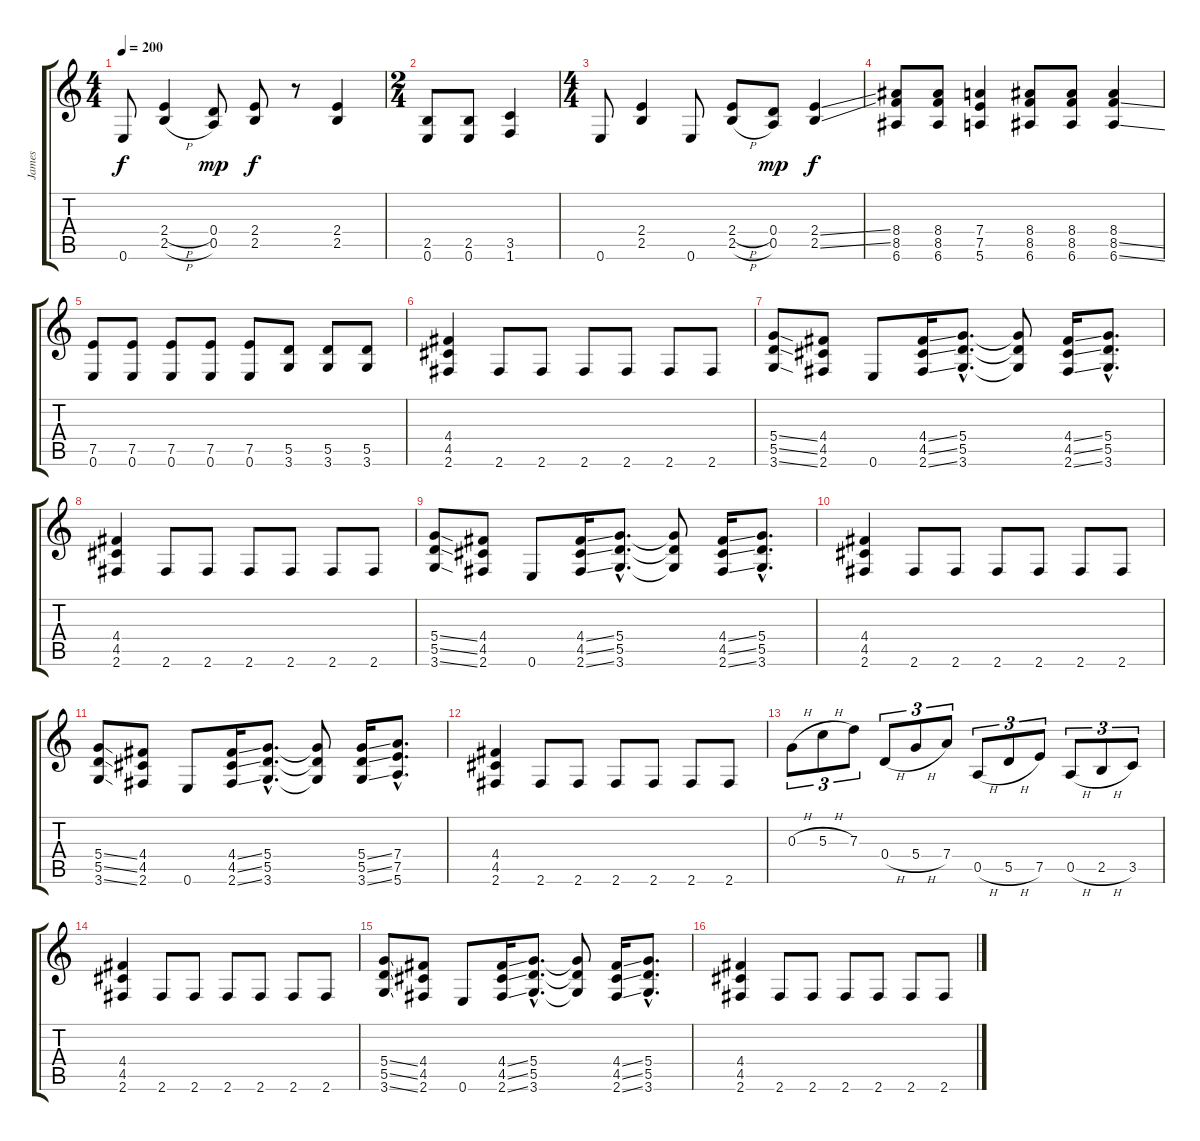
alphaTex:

\track ("James" "James") {instrument distortionguitar}
\staff {score tabs}
\tuning (E4 B3 G3 D3 A2 E2) {hide}
\ts (4 4)
\tempo 200
\clef g2
\ks c
0.6.8{dy f} (2.4{h} 2.5{h}).4 (0.4 0.5).8{dy mp} (2.4 2.5).8{dy f} r.8 (2.4 2.5).4 |
\ts (2 4)
(2.5 0.6).8 (2.5 0.6).8 (3.5 1.6).4 |
\ts (4 4)
0.6.8 (2.4 2.5).4 0.6.8 (2.4{h} 2.5{h}).8 (0.4 0.5).8{dy mp} (2.4{ss} 2.5{ss}).4{dy f} |
(8.4 8.5 6.6).8 (8.4 8.5 6.6).8 (7.4 7.5 5.6).4 (8.4 8.5 6.6).8 (8.4 8.5 6.6).8 (8.4 8.5{ss} 6.6{ss}).4 |
(7.5 0.6).8 (7.5 0.6).8 (7.5 0.6).8 (7.5 0.6).8 (7.5 0.6).8 (5.5 3.6).8 (5.5 3.6).8 (5.5 3.6).8 |
(4.4 4.5 2.6).4 2.6.8 2.6.8 2.6.8 2.6.8 2.6.8 2.6.8 |
(5.4{ss} 5.5{ss} 3.6{ss}).8 (4.4 4.5 2.6).8 0.6.8 (4.4{ss} 4.5{ss} 2.6{ss}).16 (5.4{hac} 5.5{hac} 3.6{hac}).8{d} (5.4{t} 5.5{t} 3.6{t}).8 (4.4{ss} 4.5{ss} 2.6{ss}).16 (5.4{hac} 5.5{hac} 3.6{hac}).8{d} |
(4.4 4.5 2.6).4 2.6.8 2.6.8 2.6.8 2.6.8 2.6.8 2.6.8 |
(5.4{ss} 5.5{ss} 3.6{ss}).8 (4.4 4.5 2.6).8 0.6.8 (4.4{ss} 4.5{ss} 2.6{ss}).16 (5.4{hac} 5.5{hac} 3.6{hac}).8{d} (5.4{t} 5.5{t} 3.6{t}).8 (4.4{ss} 4.5{ss} 2.6{ss}).16 (5.4{hac} 5.5{hac} 3.6{hac}).8{d} |
(4.4 4.5 2.6).4 2.6.8 2.6.8 2.6.8 2.6.8 2.6.8 2.6.8 |
(5.4{ss} 5.5{ss} 3.6{ss}).8 (4.4 4.5 2.6).8 0.6.8 (4.4{ss} 4.5{ss} 2.6{ss}).16 (5.4{hac} 5.5{hac} 3.6{hac}).8{d} (5.4{t} 5.5{t} 3.6{t}).8 (5.4{ss} 5.5{ss} 3.6{ss}).16 (7.4{hac} 7.5{hac} 5.6{hac}).8{d} |
(4.4 4.5 2.6).4 2.6.8 2.6.8 2.6.8 2.6.8 2.6.8 2.6.8 |
0.3{h}.8{tu (3 2)} 5.3{h}.8{tu (3 2)} 7.3.8{tu (3 2)} 0.4{h}.8{tu (3 2)} 5.4{h}.8{tu (3 2)} 7.4.8{tu (3 2)} 0.5{h}.8{tu (3 2)} 5.5{h}.8{tu (3 2)} 7.5.8{tu (3 2)} 0.5{h}.8{tu (3 2)} 2.5{h}.8{tu (3 2)} 3.5.8{tu (3 2)} |
(4.4 4.5 2.6).4 2.6.8 2.6.8 2.6.8 2.6.8 2.6.8 2.6.8 |
(5.4{ss} 5.5{ss} 3.6{ss}).8 (4.4 4.5 2.6).8 0.6.8 (4.4{ss} 4.5{ss} 2.6{ss}).16 (5.4{hac} 5.5{hac} 3.6{hac}).8{d} (5.4{t} 5.5{t} 3.6{t}).8 (4.4{ss} 4.5{ss} 2.6{ss}).16 (5.4{hac} 5.5{hac} 3.6{hac}).8{d} |
(4.4 4.5 2.6).4 2.6.8 2.6.8 2.6.8 2.6.8 2.6.8 2.6.8
